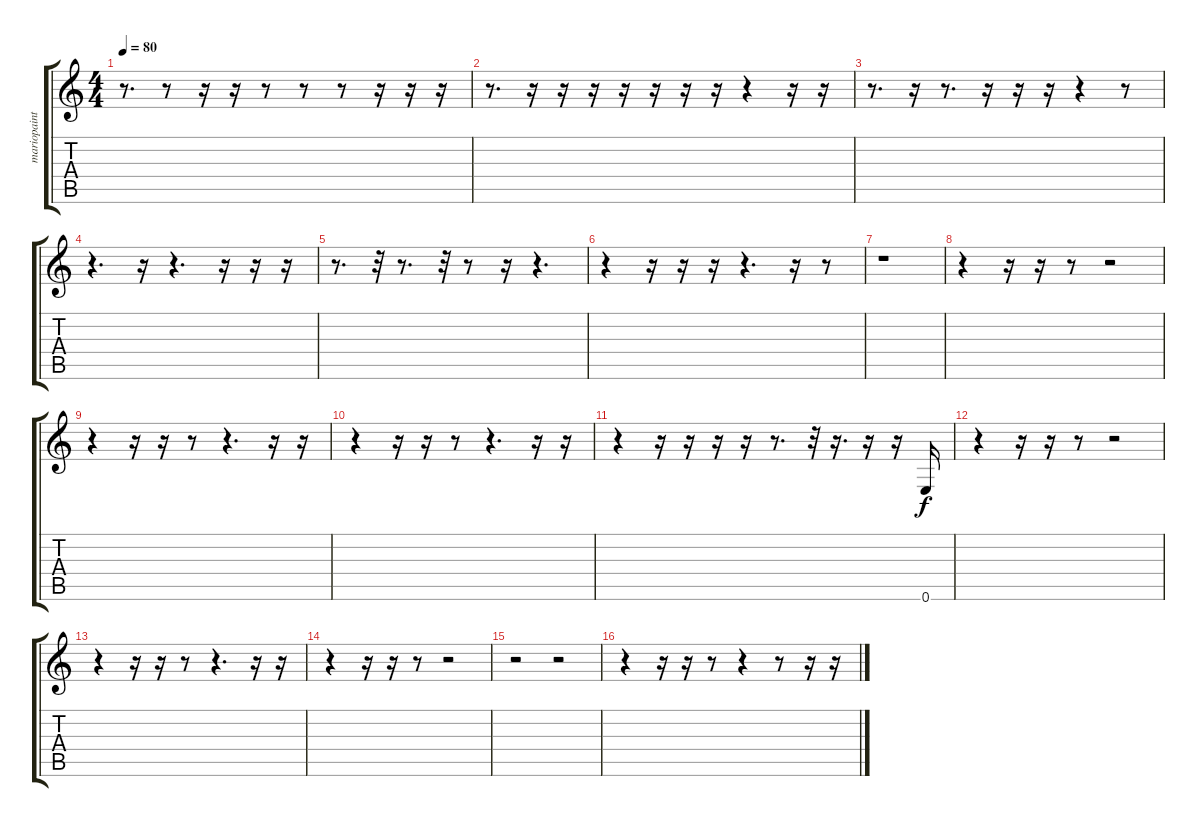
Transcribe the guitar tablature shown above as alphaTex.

\track ("" "mariopaint") {instrument fretlessbass}
\staff {score tabs}
\tuning (E4 B3 G3 D3 A2 E2) {hide}
\ts (4 4)
\tempo 80
\clef g2
\ks c
r.8{d dy f} r.8 r.16 r.16 r.8 r.8 r.8 r.16 r.16 r.16 |
r.8{d} r.16 r.16 r.16 r.16 r.16 r.16 r.16 r.4 r.16 r.16 |
r.8{d} r.16 r.8{d} r.16 r.16 r.16 r.4 r.8 |
r.4{d} r.16 r.4{d} r.16 r.16 r.16 |
r.8{d} r.32 r.8{d} r.32 r.8 r.16 r.4{d} |
r.4 r.16 r.16 r.16 r.4{d} r.16 r.8 |
r.1 |
r.4 r.16 r.16 r.8 r.2 |
r.4 r.16 r.16 r.8 r.4{d} r.16 r.16 |
r.4 r.16 r.16 r.8 r.4{d} r.16 r.16 |
r.4 r.16 r.16 r.16 r.16 r.8{d} r.32 r.16{d} r.16 r.16 0.6.16 |
r.4 r.16 r.16 r.8 r.2 |
r.4 r.16 r.16 r.8 r.4{d} r.16 r.16 |
r.4 r.16 r.16 r.8 r.2 |
r.2 r.2 |
r.4 r.16 r.16 r.8 r.4 r.8 r.16 r.16
